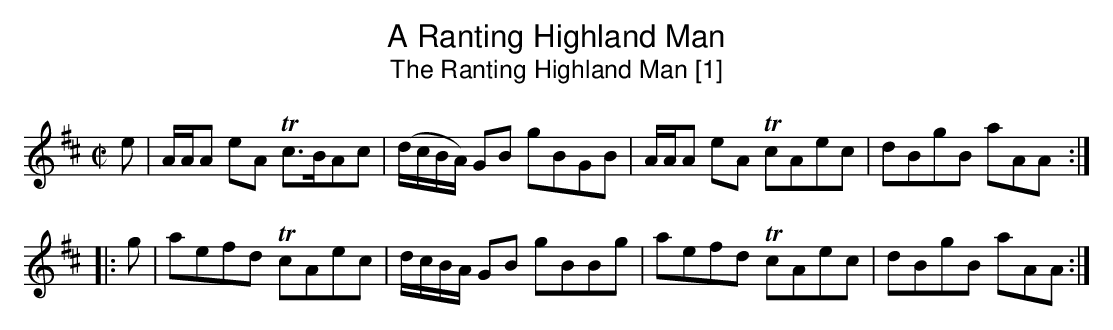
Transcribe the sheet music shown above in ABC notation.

X:1
T:Ranting Highland Man, A
T:Ranting Highland Man [1], The
M:C|
L:1/8
K:Amix
e|A/A/A eA Tc>BAc|(d/c/B/A/) GB gBGB|A/A/A eA TcAec|dBgB aAA:|
|:g|aefd TcAec|d/c/B/A/ GB gBBg|aefd TcAec|dBgB aAA:|]
